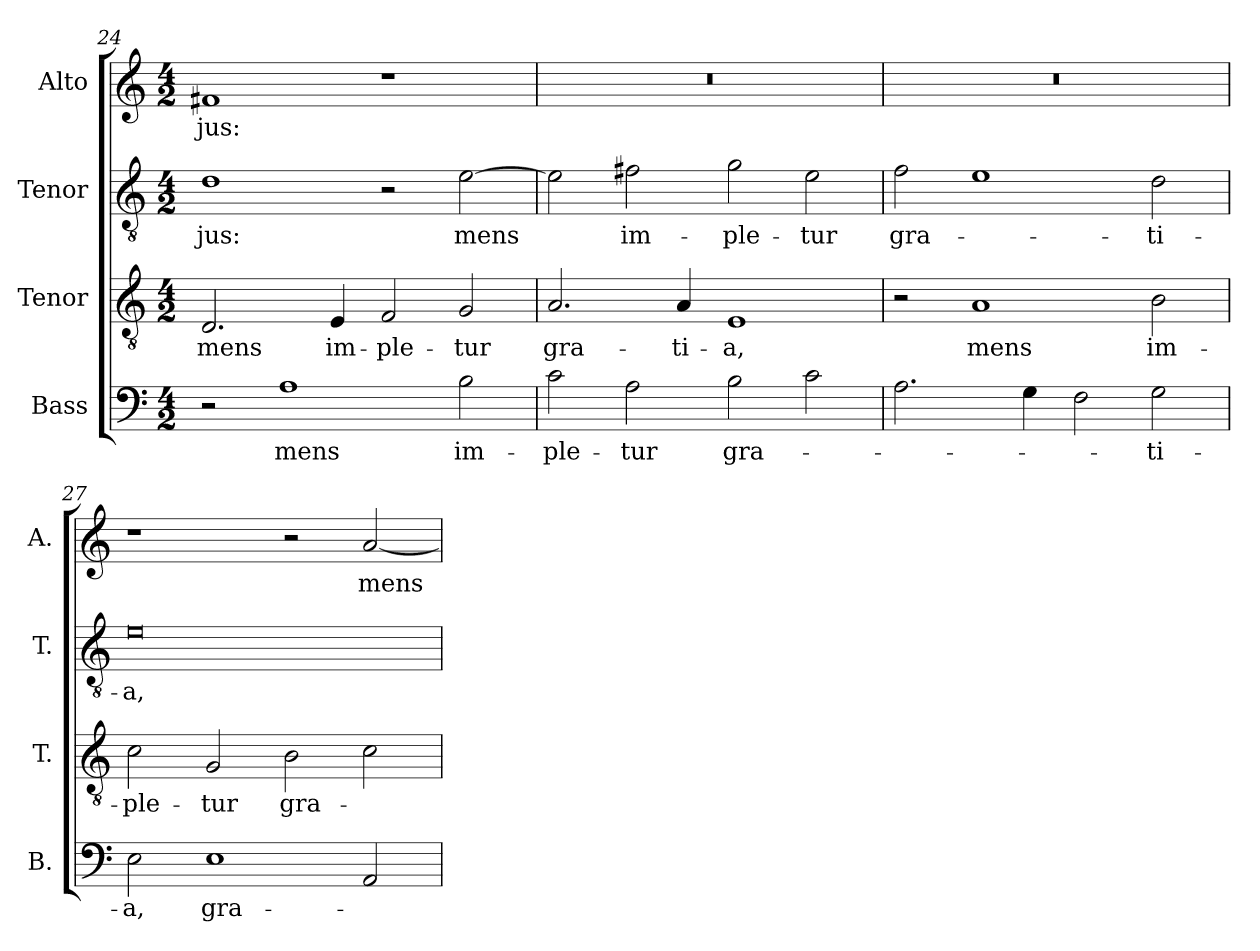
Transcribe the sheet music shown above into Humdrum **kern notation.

**kern	**text	**kern	**text	**kern	**text	**kern	**text
*part4	*part4	*part3	*part3	*part2	*part2	*part1	*part1
*staff4	*staff4	*staff3	*staff3	*staff2	*staff2	*staff1	*staff1
*I"Bass	*	*I"Tenor	*	*I"Tenor	*	*I"Alto	*
*I'B.	*	*I'T.	*	*I'T.	*	*I'A.	*
*clefF4	*	*clefGv2	*	*clefGv2	*	*clefG2	*
*	*	*ITrd7c12	*	*ITrd7c12	*	*	*
*k[]	*	*k[]	*	*k[]	*	*k[]	*
*C:	*	*C:	*	*C:	*	*C:	*
*M4/2	*	*M4/2	*	*M4/2	*	*M4/2	*
=24	=24	=24	=24	=24	=24	=24	=24
!	!	!	!LO:LY:b:color=#000000	!	!	!	!
!	!	!	!	!	!LO:LY:b:color=#000000	!	!
!	!	!	!	!	!	!	!LO:LY:b:color=#000000
2r	.	2.DDi/	mens	1Di	-jus:	1f#Xi	-jus:
!	!LO:LY:b:color=#000000	!	!	!	!	!	!
1Ai	mens	.	.	.	.	.	.
!	!	!	!LO:LY:b:color=#000000	!	!	!	!
.	.	4EEi/	im-	.	.	.	.
!	!	!	!LO:LY:b:color=#000000	!	!	!	!
.	.	2FFi/	-ple-	2r	.	1r	.
!	!LO:LY:b:color=#000000	!	!	!	!	!	!
!	!	!	!LO:LY:b:color=#000000	!	!	!	!
!	!	!	!	!	!LO:LY:b:color=#000000	!	!
2Bi\	im-	2GGi/	-tur	[2Ei\	mens	.	.
!!LO:LB:g=z
=25	=25	=25	=25	=25	=25	=25	=25
!	!LO:LY:b:color=#000000	!	!	!	!	!	!
!	!	!	!LO:LY:b:color=#000000	!	!	!LO:N:vis=1	!
2ci\	-ple-	2.AAi/	gra-	2Ei\]	.	0r	.
!	!LO:LY:b:color=#000000	!	!	!	!	!	!
!	!	!	!	!	!LO:LY:b:color=#000000	!	!
2Ai\	-tur	.	.	2F#Xi\	im-	.	.
!	!	!	!LO:LY:b:color=#000000	!	!	!	!
.	.	4AAi/	-ti-	.	.	.	.
!	!LO:LY:b:color=#000000	!	!	!	!	!	!
!	!	!	!LO:LY:b:color=#000000	!	!	!	!
!	!	!	!	!	!LO:LY:b:color=#000000	!	!
2Bi\	gra-	1EEi	-a,	2Gi\	-ple-	.	.
!	!	!	!	!	!LO:LY:b:color=#000000	!	!
2ci\	.	.	.	2Ei\	-tur	.	.
=26	=26	=26	=26	=26	=26	=26	=26
!	!	!	!	!	!LO:LY:b:color=#000000	!LO:N:vis=1	!
2.Ai\	.	2r	.	2Fi\	gra-	0r	.
!	!	!	!LO:LY:b:color=#000000	!	!	!	!
.	.	1AAi	mens	1Ei	.	.	.
4Gi\	.	.	.	.	.	.	.
2Fi\	.	.	.	.	.	.	.
!	!LO:LY:b:color=#000000	!	!	!	!	!	!
!	!	!	!LO:LY:b:color=#000000	!	!	!	!
!	!	!	!	!	!LO:LY:b:color=#000000	!	!
2Gi\	-ti-	2BBi\	im-	2Di\	-ti-	.	.
=27	=27	=27	=27	=27	=27	=27	=27
!	!LO:LY:b:color=#000000	!	!	!	!	!	!
!	!	!	!LO:LY:b:color=#000000	!	!	!	!
!	!	!	!	!	!LO:LY:b:color=#000000	!	!
2Ei\	-a,	2Ci\	-ple-	0Ei	-a,	1r	.
!	!LO:LY:b:color=#000000	!	!	!	!	!	!
!	!	!	!LO:LY:b:color=#000000	!	!	!	!
1Ei	gra-	2GGi/	-tur	.	.	.	.
!	!	!	!LO:LY:b:color=#000000	!	!	!	!
.	.	2BBi\	gra-	.	.	2r	.
!	!	!	!	!	!	!	!LO:LY:b:color=#000000
2AAi/	.	2Ci\	.	.	.	[2ai/	mens
=	=	=	=	=	=	=	=
*-	*-	*-	*-	*-	*-	*-	*-
